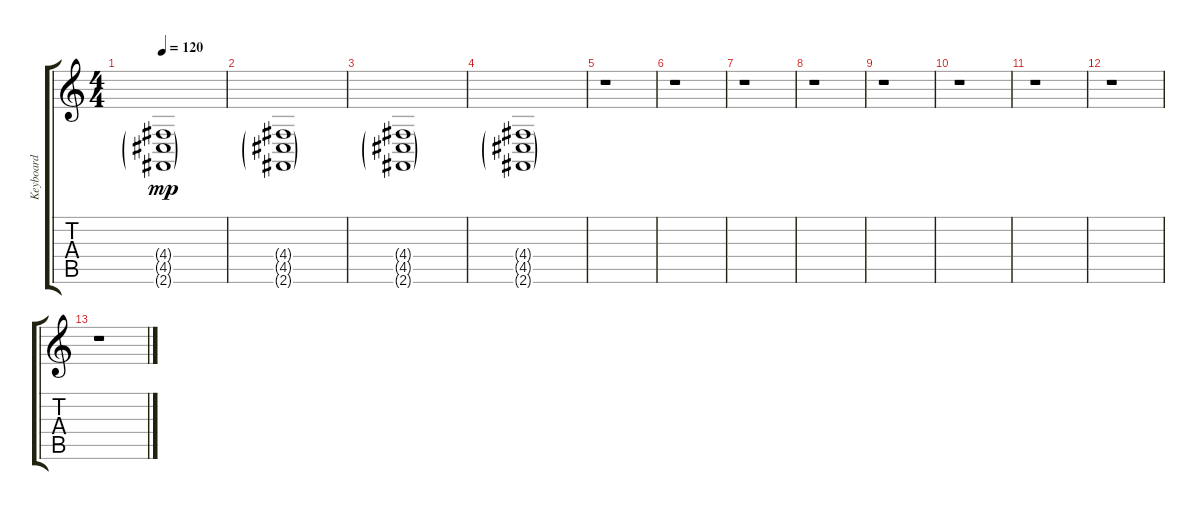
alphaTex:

\track ("Keyboard" "Keyboard") {instrument stringensemble1}
\staff {score tabs}
\tuning (E4 B3 G3 D3 A2 E2) {hide}
\ts (4 4)
\tempo 120
\clef g2
\ks c
(4.4{g} 4.5{g} 2.6{g}).1{dy mp} |
(4.4{g} 4.5{g} 2.6{g}).1 |
(4.4{g} 4.5{g} 2.6{g}).1 |
(4.4{g} 4.5{g} 2.6{g}).1 |
r.1 |
r.1 |
r.1 |
r.1 |
r.1 |
r.1 |
r.1 |
r.1 |
r.1
